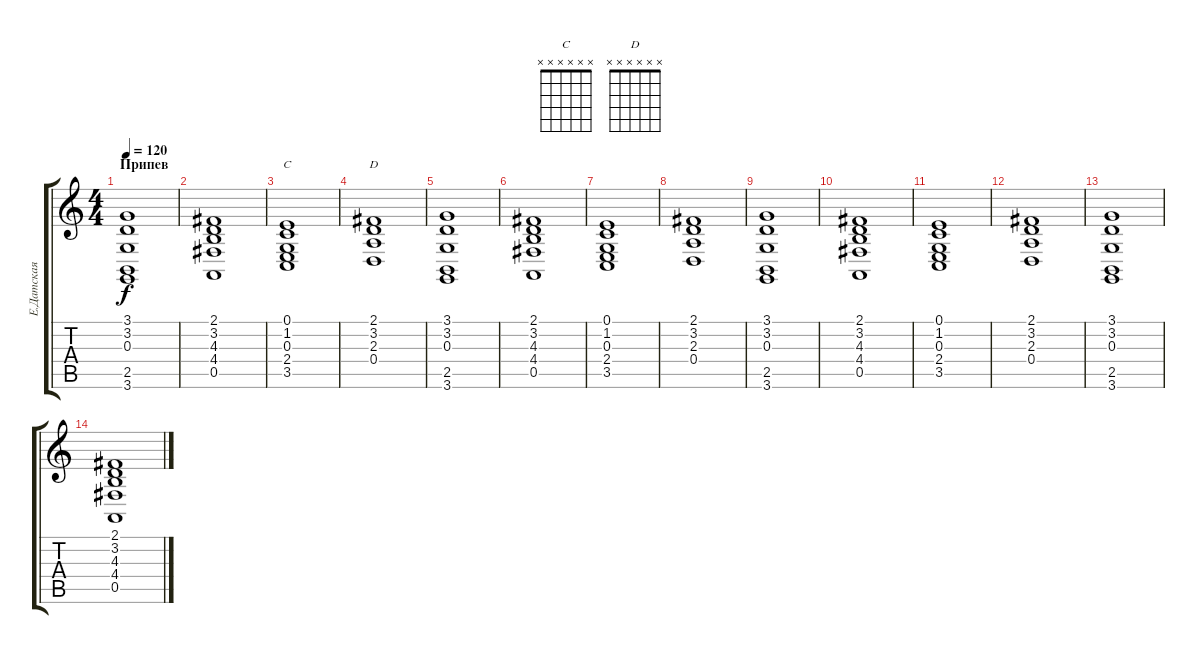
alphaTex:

\track ("Е.Датская" "Е.Датская") {instrument pad8sweep}
\staff {score tabs}
\tuning (E4 B3 G3 D3 A2 E2) {hide}
\chord ("C" x x x x x x)
\chord ("D" x x x x x x)
\ts (4 4)
\section ("" "Припев")
\tempo 120
\clef g2
\ks c
(3.1 3.2 0.3 2.5 3.6).1{dy f} |
(2.1 3.2 4.3 4.4 0.5).1 |
(0.1 1.2 0.3 2.4 3.5).1{ch "C"} |
(2.1 3.2 2.3 0.4).1{ch "D"} |
(3.1 3.2 0.3 2.5 3.6).1 |
(2.1 3.2 4.3 4.4 0.5).1 |
(0.1 1.2 0.3 2.4 3.5).1 |
(2.1 3.2 2.3 0.4).1 |
(3.1 3.2 0.3 2.5 3.6).1 |
(2.1 3.2 4.3 4.4 0.5).1 |
(0.1 1.2 0.3 2.4 3.5).1 |
(2.1 3.2 2.3 0.4).1 |
(3.1 3.2 0.3 2.5 3.6).1 |
(2.1 3.2 4.3 4.4 0.5).1
